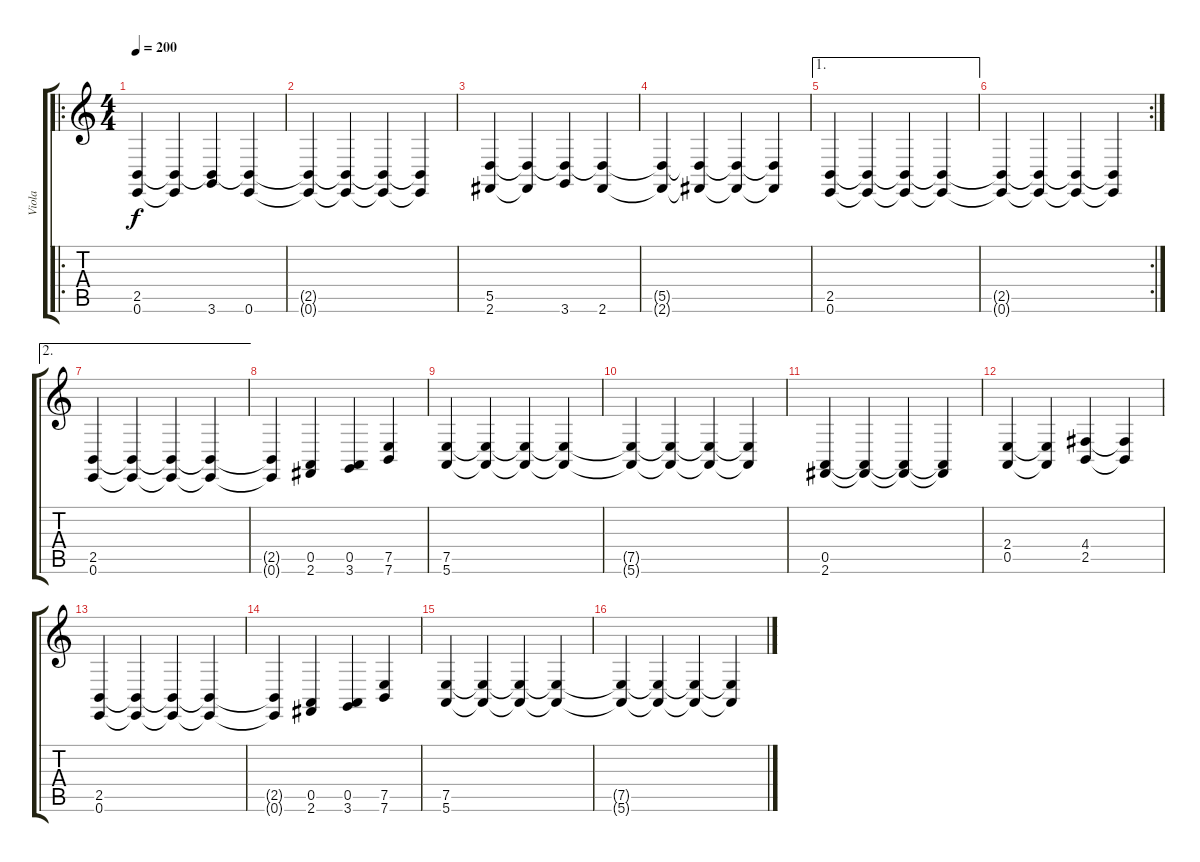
\track ("Viola" "Viola") {instrument viola}
\staff {score tabs}
\tuning (E4 B3 G3 D3 A2 E2) {hide}
\ro
\ts (4 4)
\tempo 200
\clef g2
\ks c
(2.5 0.6).4{dy f} (2.5{t} 0.6{t}).4 (2.5{t} 3.6).4 (2.5{t} 0.6).4 |
(2.5{t} 0.6{t}).4 (2.5{t} 0.6{t}).4 (2.5{t} 0.6{t}).4 (2.5{t} 0.6{t}).4 |
(5.5 2.6).4 (5.5{t} 2.6{t}).4 (5.5{t} 3.6).4 (5.5{t} 2.6).4 |
(5.5{t} 2.6{t}).4 (5.5{t} 2.6{t}).4 (5.5{t} 2.6{t}).4 (5.5{t} 2.6{t}).4 |
\ae 1
(2.5 0.6).4 (2.5{t} 0.6{t}).4 (2.5{t} 0.6{t}).4 (2.5{t} 0.6{t}).4 |
\rc 2
(2.5{t} 0.6{t}).4 (2.5{t} 0.6{t}).4 (2.5{t} 0.6{t}).4 (2.5{t} 0.6{t}).4 |
\ae 2
(2.5 0.6).4 (2.5{t} 0.6{t}).4 (2.5{t} 0.6{t}).4 (2.5{t} 0.6{t}).4 |
(2.5{t} 0.6{t}).4 (0.5 2.6).4 (0.5 3.6).4 (7.5 7.6).4 |
(7.5 5.6).4 (7.5{t} 5.6{t}).4 (7.5{t} 5.6{t}).4 (7.5{t} 5.6{t}).4 |
(7.5{t} 5.6{t}).4 (7.5{t} 5.6{t}).4 (7.5{t} 5.6{t}).4 (7.5{t} 5.6{t}).4 |
(0.5 2.6).4 (0.5{t} 2.6{t}).4 (0.5{t} 2.6{t}).4 (0.5{t} 2.6{t}).4 |
(2.4 0.5).4 (2.4{t} 0.5{t}).4 (4.4 2.5).4 (4.4{t} 2.5{t}).4 |
(2.5 0.6).4 (2.5{t} 0.6{t}).4 (2.5{t} 0.6{t}).4 (2.5{t} 0.6{t}).4 |
(2.5{t} 0.6{t}).4 (0.5 2.6).4 (0.5 3.6).4 (7.5 7.6).4 |
(7.5 5.6).4 (7.5{t} 5.6{t}).4 (7.5{t} 5.6{t}).4 (7.5{t} 5.6{t}).4 |
(7.5{t} 5.6{t}).4 (7.5{t} 5.6{t}).4 (7.5{t} 5.6{t}).4 (7.5{t} 5.6{t}).4
